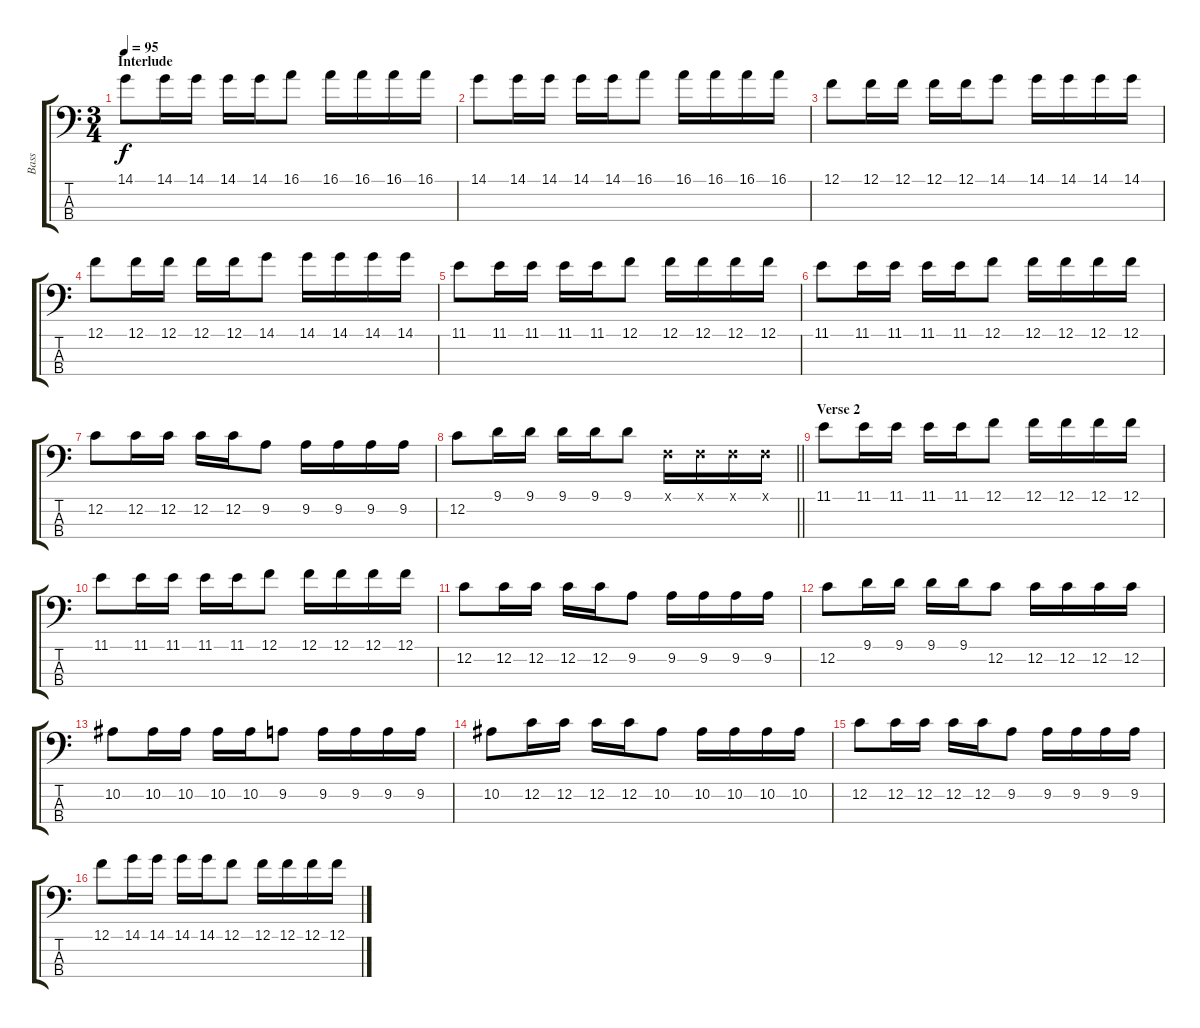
\track ("Bass" "Bass") {instrument electricbassfinger}
\staff {score tabs}
\tuning (F2 C2 G1 D1) {hide}
\ts (3 4)
\section ("" "Interlude")
\tempo 95
\clef f4
\ks c
14.1.8{dy f} 14.1.16 14.1.16 14.1.16 14.1.16 16.1.8 16.1.16 16.1.16 16.1.16 16.1.16 |
14.1.8 14.1.16 14.1.16 14.1.16 14.1.16 16.1.8 16.1.16 16.1.16 16.1.16 16.1.16 |
12.1.8 12.1.16 12.1.16 12.1.16 12.1.16 14.1.8 14.1.16 14.1.16 14.1.16 14.1.16 |
12.1.8 12.1.16 12.1.16 12.1.16 12.1.16 14.1.8 14.1.16 14.1.16 14.1.16 14.1.16 |
11.1.8 11.1.16 11.1.16 11.1.16 11.1.16 12.1.8 12.1.16 12.1.16 12.1.16 12.1.16 |
11.1.8 11.1.16 11.1.16 11.1.16 11.1.16 12.1.8 12.1.16 12.1.16 12.1.16 12.1.16 |
12.2.8 12.2.16 12.2.16 12.2.16 12.2.16 9.2.8 9.2.16 9.2.16 9.2.16 9.2.16 |
\barLineRight lightlight
12.2.8 9.1.16 9.1.16 9.1.16 9.1.16 9.1.8 0.1{x}.16 0.1{x}.16 0.1{x}.16 0.1{x}.16 |
\section ("" "Verse 2")
11.1.8 11.1.16 11.1.16 11.1.16 11.1.16 12.1.8 12.1.16 12.1.16 12.1.16 12.1.16 |
11.1.8 11.1.16 11.1.16 11.1.16 11.1.16 12.1.8 12.1.16 12.1.16 12.1.16 12.1.16 |
12.2.8 12.2.16 12.2.16 12.2.16 12.2.16 9.2.8 9.2.16 9.2.16 9.2.16 9.2.16 |
12.2.8 9.1.16 9.1.16 9.1.16 9.1.16 12.2.8 12.2.16 12.2.16 12.2.16 12.2.16 |
10.2.8 10.2.16 10.2.16 10.2.16 10.2.16 9.2.8 9.2.16 9.2.16 9.2.16 9.2.16 |
10.2.8 12.2.16 12.2.16 12.2.16 12.2.16 10.2.8 10.2.16 10.2.16 10.2.16 10.2.16 |
12.2.8 12.2.16 12.2.16 12.2.16 12.2.16 9.2.8 9.2.16 9.2.16 9.2.16 9.2.16 |
12.1.8 14.1.16 14.1.16 14.1.16 14.1.16 12.1.8 12.1.16 12.1.16 12.1.16 12.1.16
